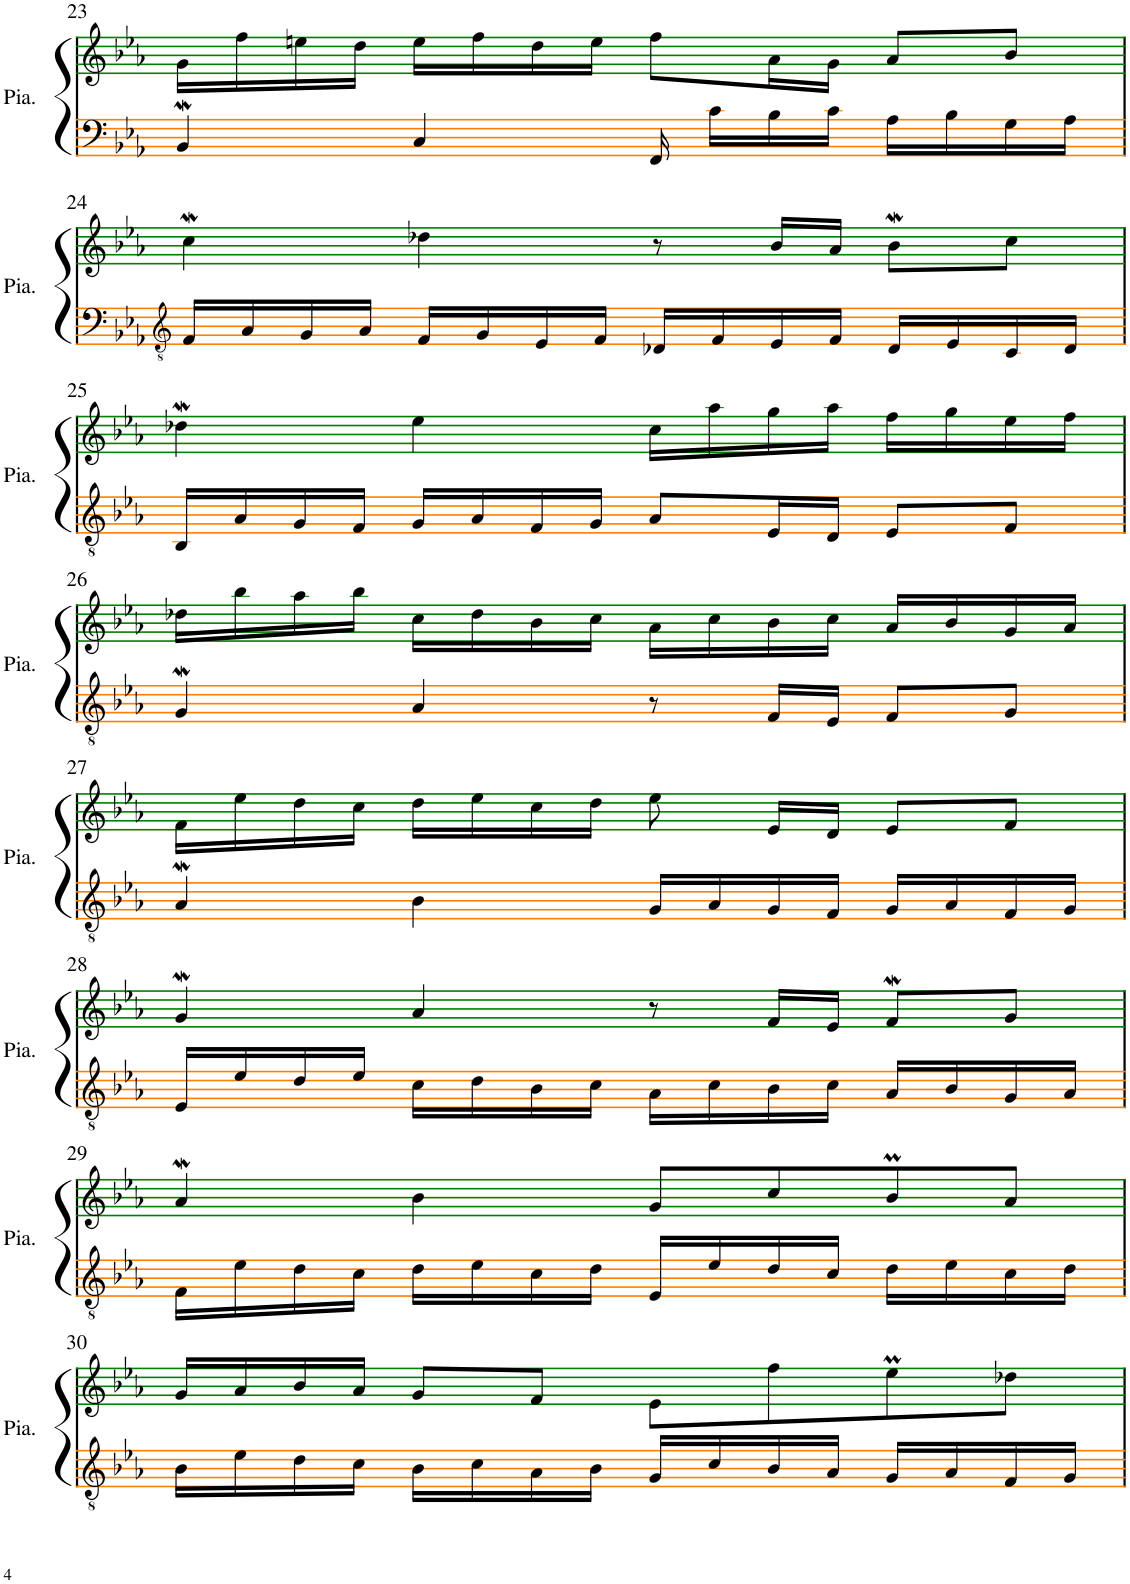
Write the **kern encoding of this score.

**kern	**kern
*part1	*part1
*staff2	*staff1
*I"Piano	*
*I'Pia.	*
!!LO:PB:g=z
*clefF4	*clefG2
*k[b-e-a-]	*k[b-e-a-]
*M4/4	*M4/4
*met(c)	*met(c)
=23	=23
4BB-W/	16g\LL
.	16ff\
.	16een\
.	16dd\JJ
4C/	16ee\LL
.	16ff\
.	16dd\
.	16ee\JJ
16FF/	8ff\L
16c\LL	.
16B-\	16a-\L
16c\JJ	16g\JJ
16A-\LL	8a-/L
16B-\	.
16G\	8b-/J
16A-\JJ	.
!!LO:LB:g=z
=24	=24
*clefGv2	*
16F/LL	4ccW\
16A-/	.
16G/	.
16A-/JJ	.
16F/LL	4dd-X\
16G/	.
16E-/	.
16F/JJ	.
16D-X/LL	8r
16F/	.
16E-/	16b-/LL
16F/JJ	16a-/JJ
16D-/LL	8b-W\L
16E-/	.
16C/	8cc\J
16D-/JJ	.
!!LO:LB:g=z
=25	=25
16BB-/LL	4dd-Xw\
16A-/	.
16G/	.
16F/JJ	.
16G/LL	4ee-\
16A-/	.
16F/	.
16G/JJ	.
8A-/L	16cc\LL
.	16aa-\
16E-/L	16gg\
16D/JJ	16aa-\JJ
8E-/L	16ff\LL
.	16gg\
8F/J	16ee-\
.	16ff\JJ
!!LO:LB:g=z
=26	=26
4GW/	16dd-X\LL
.	16bb-\
.	16aa-\
.	16bb-\JJ
4A-/	16cc\LL
.	16dd-\
.	16b-\
.	16cc\JJ
8r	16a-\LL
.	16cc\
16F/LL	16b-\
16E-/JJ	16cc\JJ
8F/L	16a-/LL
.	16b-/
8G/J	16g/
.	16a-/JJ
!!LO:LB:g=z
=27	=27
4A-w/	16f\LL
.	16ee-\
.	16dd\
.	16cc\JJ
4B-\	16dd\LL
.	16ee-\
.	16cc\
.	16dd\JJ
16G/LL	8ee-\
16A-/	.
16G/	16e-/LL
16F/JJ	16d/JJ
16G/LL	8e-/L
16A-/	.
16F/	8f/J
16G/JJ	.
!!LO:LB:g=z
=28	=28
16E-/LL	4gW/
16e-/	.
16d/	.
16e-/JJ	.
16c\LL	4a-/
16d\	.
16B-\	.
16c\JJ	.
16A-\LL	8r
16c\	.
16B-\	16f/LL
16c\JJ	16e-/JJ
16A-/LL	8fW/L
16B-/	.
16G/	8g/J
16A-/JJ	.
!!LO:LB:g=z
=29	=29
16F\LL	4a-w/
16e-\	.
16d\	.
16c\JJ	.
16d\LL	4b-\
16e-\	.
16c\	.
16d\JJ	.
16E-/LL	8g/L
16e-/	.
16d/	8cc/
16c/JJ	.
16d\LL	8b-M/
16e-\	.
16c\	8a-/J
16d\JJ	.
!!LO:LB:g=z
=30	=30
16B-\LL	16g/LL
16e-\	16a-/
16d\	16b-/
16c\JJ	16a-/JJ
16B-\LL	8g/L
16c\	.
16A-\	8f/J
16B-\JJ	.
16G/LL	8e-\L
16c/	.
16B-/	8ff\
16A-/JJ	.
16G/LL	8ee-M\
16A-/	.
16F/	8dd-X\J
16G/JJ	.
=	=
*-	*-
